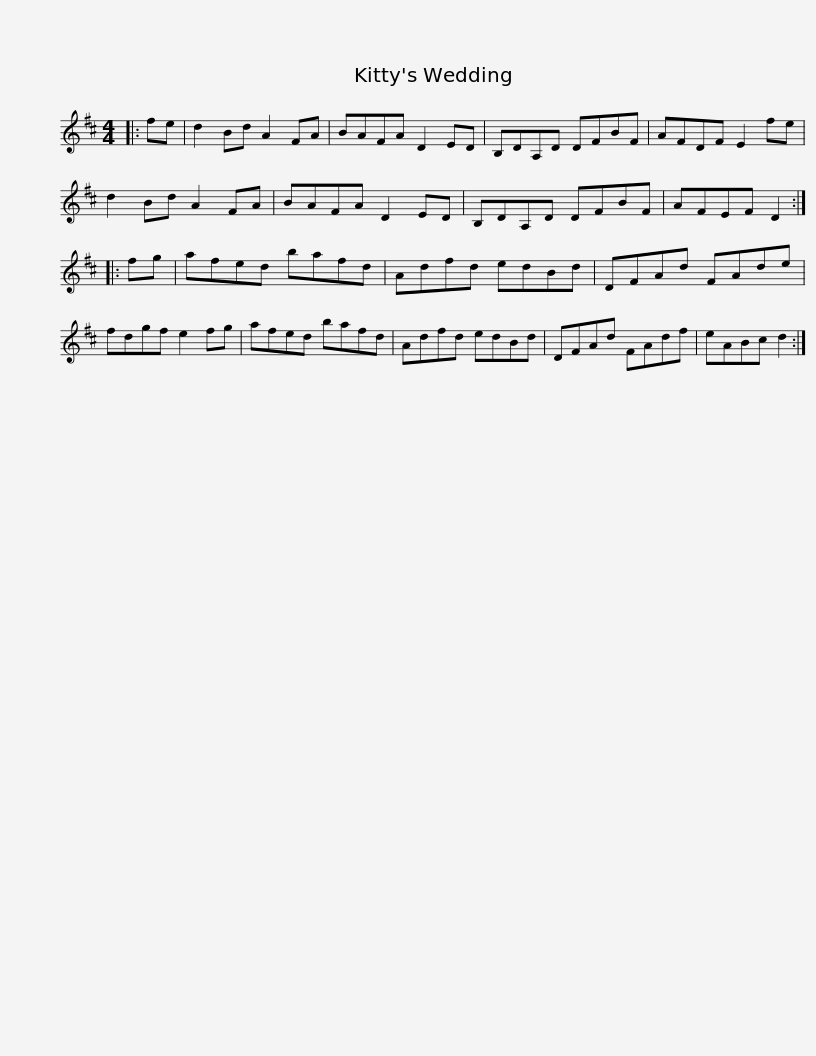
X:1
L:1/8
M:4/4
I:linebreak $
K:D
V:1 treble
V:1
|: fe | d2 Bd A2 FA | BAFA D2 ED | B,DA,D DFBF | AFDF E2 fe | %5
 d2 Bd A2 FA |$ BAFA D2 ED | B,DA,D DFBF | AFEF D2 :: fg | %10
 afed bafd | Adfd edBd |$ DFAd FAde | fdgf e2 fg | afed bafd | %15
 Adfd edBd | DFAd FAdf | eABc d2 :| %18
